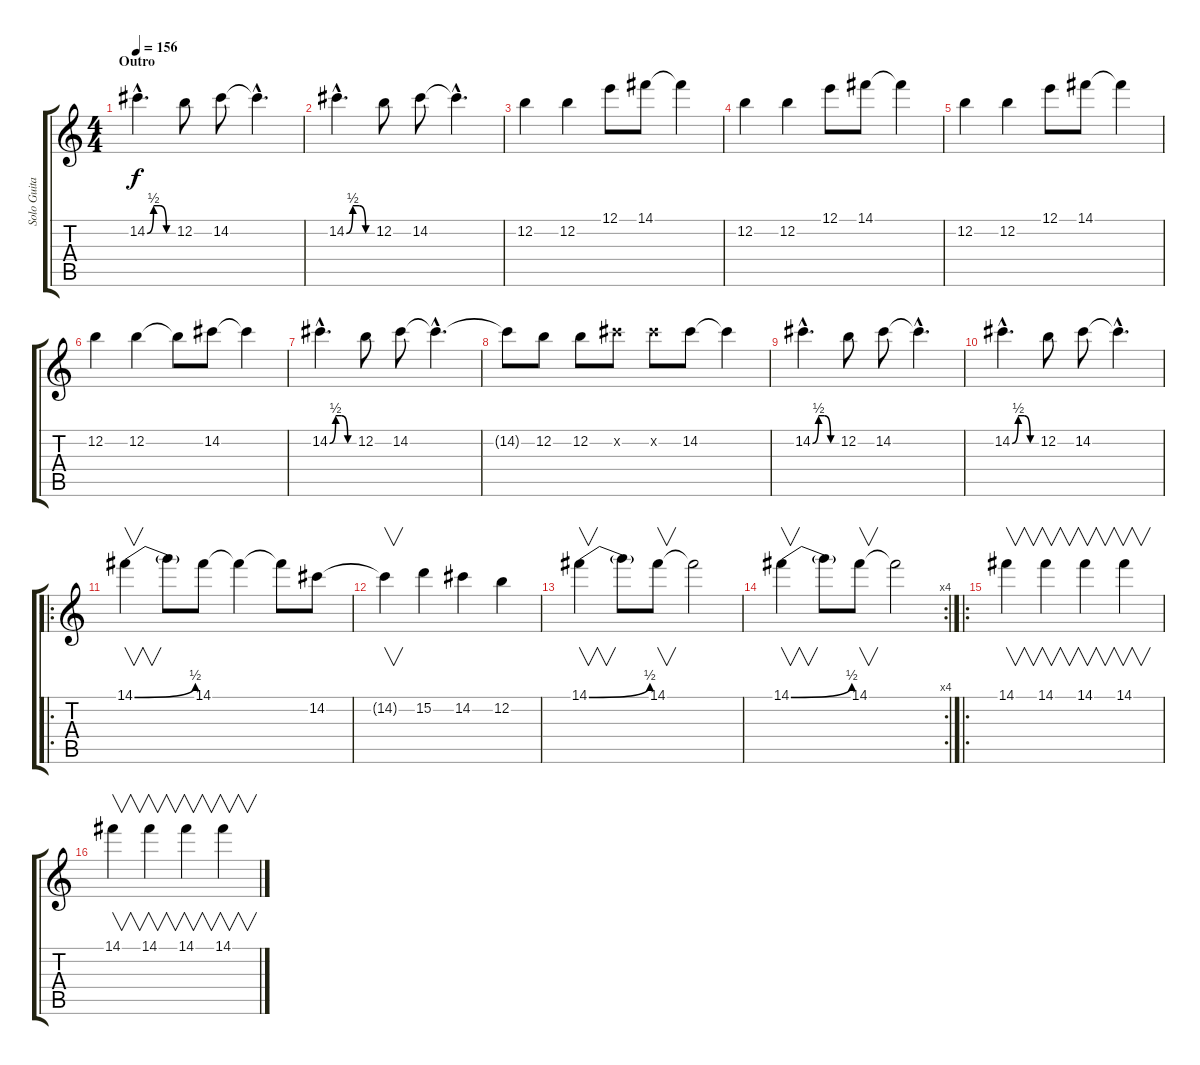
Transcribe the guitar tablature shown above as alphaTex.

\track ("Solo Guitar" "Solo Guita") {instrument distortionguitar}
\staff {score tabs}
\tuning (E4 B3 G3 D3 A2 E2) {hide}
\ts (4 4)
\section ("" "Outro")
\tempo 156
\clef g2
\ks c
14.2{be (custom 0 0 15 2 30 2 45 0 60 0) hac}.4{d dy f} 12.2.8 14.2.8 14.2{hac t}.4{d} |
14.2{be (custom 0 0 15 2 30 2 45 0 60 0) hac}.4{d} 12.2.8 14.2.8 14.2{hac t}.4{d} |
12.2.4 12.2.4 12.1.8 14.1.8 14.1{t}.4 |
12.2.4 12.2.4 12.1.8 14.1.8 14.1{t}.4 |
12.2.4 12.2.4 12.1.8 14.1.8 14.1{t}.4 |
12.2.4 12.2.4 12.2{t}.8 14.2.8 14.2{t}.4 |
14.2{be (custom 0 0 15 2 30 2 45 0 60 0) hac}.4{d} 12.2.8 14.2.8 14.2{hac t}.4{d} |
14.2{t}.8 12.2.8 12.2.8 14.2{x}.8 14.2{x}.8 14.2.8 14.2{t}.4 |
14.2{be (custom 0 0 15 2 30 2 45 0 60 0) hac}.4{d} 12.2.8 14.2.8 14.2{hac t}.4{d} |
14.2{be (custom 0 0 15 2 30 2 45 0 60 0) hac}.4{d} 12.2.8 14.2.8 14.2{hac t}.4{d} |
\ro
14.1{be (bend 0 0 60 2)}.4{v} 14.1{t}.8 14.1.8 14.1{t}.4 14.1{t}.8 14.2.8 |
14.2{t}.4{v} 15.2.4 14.2.4 12.2.4 |
14.1{be (bend 0 0 60 2)}.4{v} 14.1{t}.8 14.1.8{v} 14.1{t}.2 |
\rc 4
14.1{be (bend 0 0 60 2)}.4{v} 14.1{t}.8 14.1.8{v} 14.1{t}.2 |
\ro
14.1.4{v} 14.1.4{v} 14.1.4{v} 14.1.4{v} |
14.1.4{v} 14.1.4{v} 14.1.4{v} 14.1.4{v}
